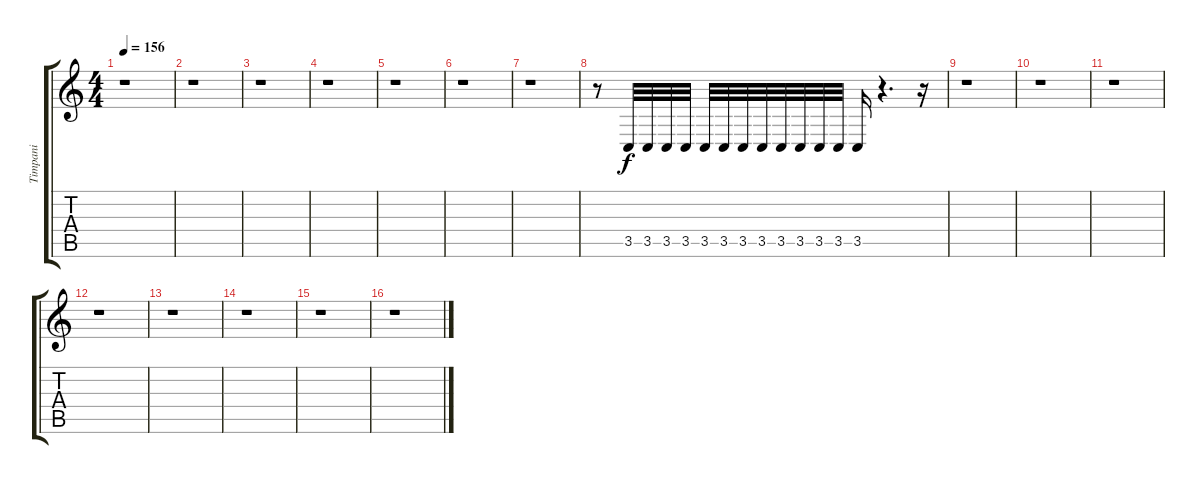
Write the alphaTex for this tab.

\track ("Timpani" "Timpani") {instrument timpani}
\staff {score tabs}
\tuning (E4 B3 G3 D3 A2 E2) {hide}
\ts (4 4)
\tempo 156
\clef g2
\ks c
r.1{dy f} |
r.1 |
r.1 |
r.1 |
r.1 |
r.1 |
r.1 |
r.8 3.5.32{volume 5} 3.5.32{volume 6} 3.5.32{volume 6} 3.5.32{volume 6} 3.5.32{volume 7} 3.5.32{volume 8} 3.5.32{volume 8} 3.5.32{volume 10} 3.5.32{volume 10} 3.5.32{volume 11} 3.5.32{volume 12} 3.5.32{volume 12} 3.5.16 r.4{d} r.16 |
r.1 |
r.1 |
r.1 |
r.1 |
r.1 |
r.1 |
r.1 |
r.1
